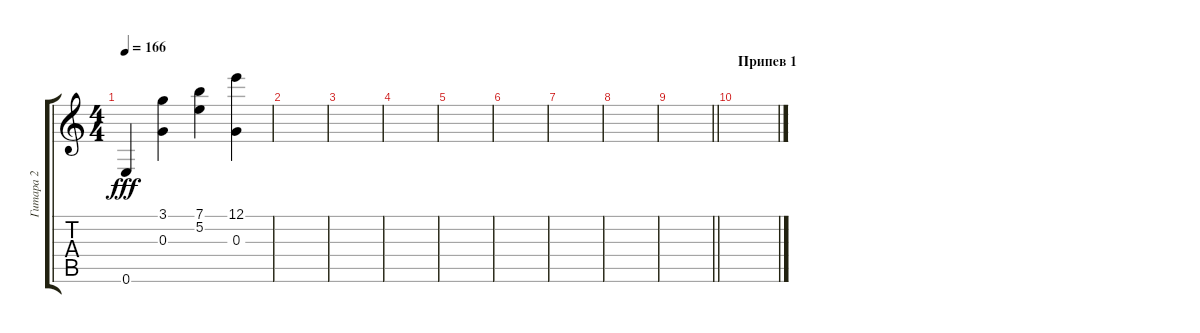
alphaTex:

\track ("Гитара 2" "Гитара 2") {instrument acousticguitarsteel}
\staff {score tabs}
\tuning (E4 B3 G3 D3 A2 E2) {hide}
\ts (4 4)
\tempo 166
\clef g2
\ks c
0.6.4{dy fff} (3.1 0.3).4 (7.1 5.2).4 (12.1 0.3).4 |
|
|
|
|
|
|
|
\barLineRight lightlight
|
\section ("" "Припев 1")
